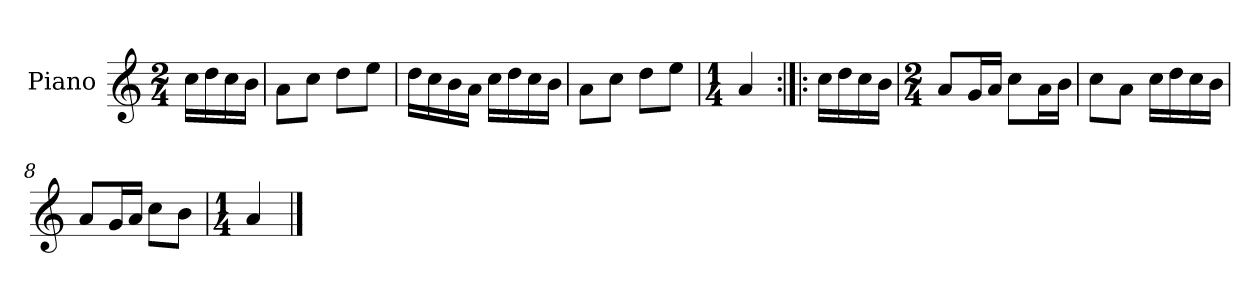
**kern
*part1
*staff1
*I"Piano
*I'Pno.
*clefG2
*k[]
*M2/4
=
16cc\LL
16dd\
16cc\
16b\JJ
=1
8a\L
8cc\J
8dd\L
8ee\J
=2
16dd\LL
16cc\
16b\
16a\JJ
16cc\LL
16dd\
16cc\
16b\JJ
=3
8a\L
8cc\J
8dd\L
8ee\J
=4
*M1/4
4a/
=5:|!|:
16cc\LL
16dd\
16cc\
16b\JJ
=6
*M2/4
8a/L
16g/L
16a/JJ
8cc\L
16a\L
16b\JJ
=7
8cc\L
8a\J
16cc\LL
16dd\
16cc\
16b\JJ
!!LO:LB:g=z
=8
8a/L
16g/L
16a/JJ
8cc\L
8b\J
=9
*M1/4
4a/
==
*-
